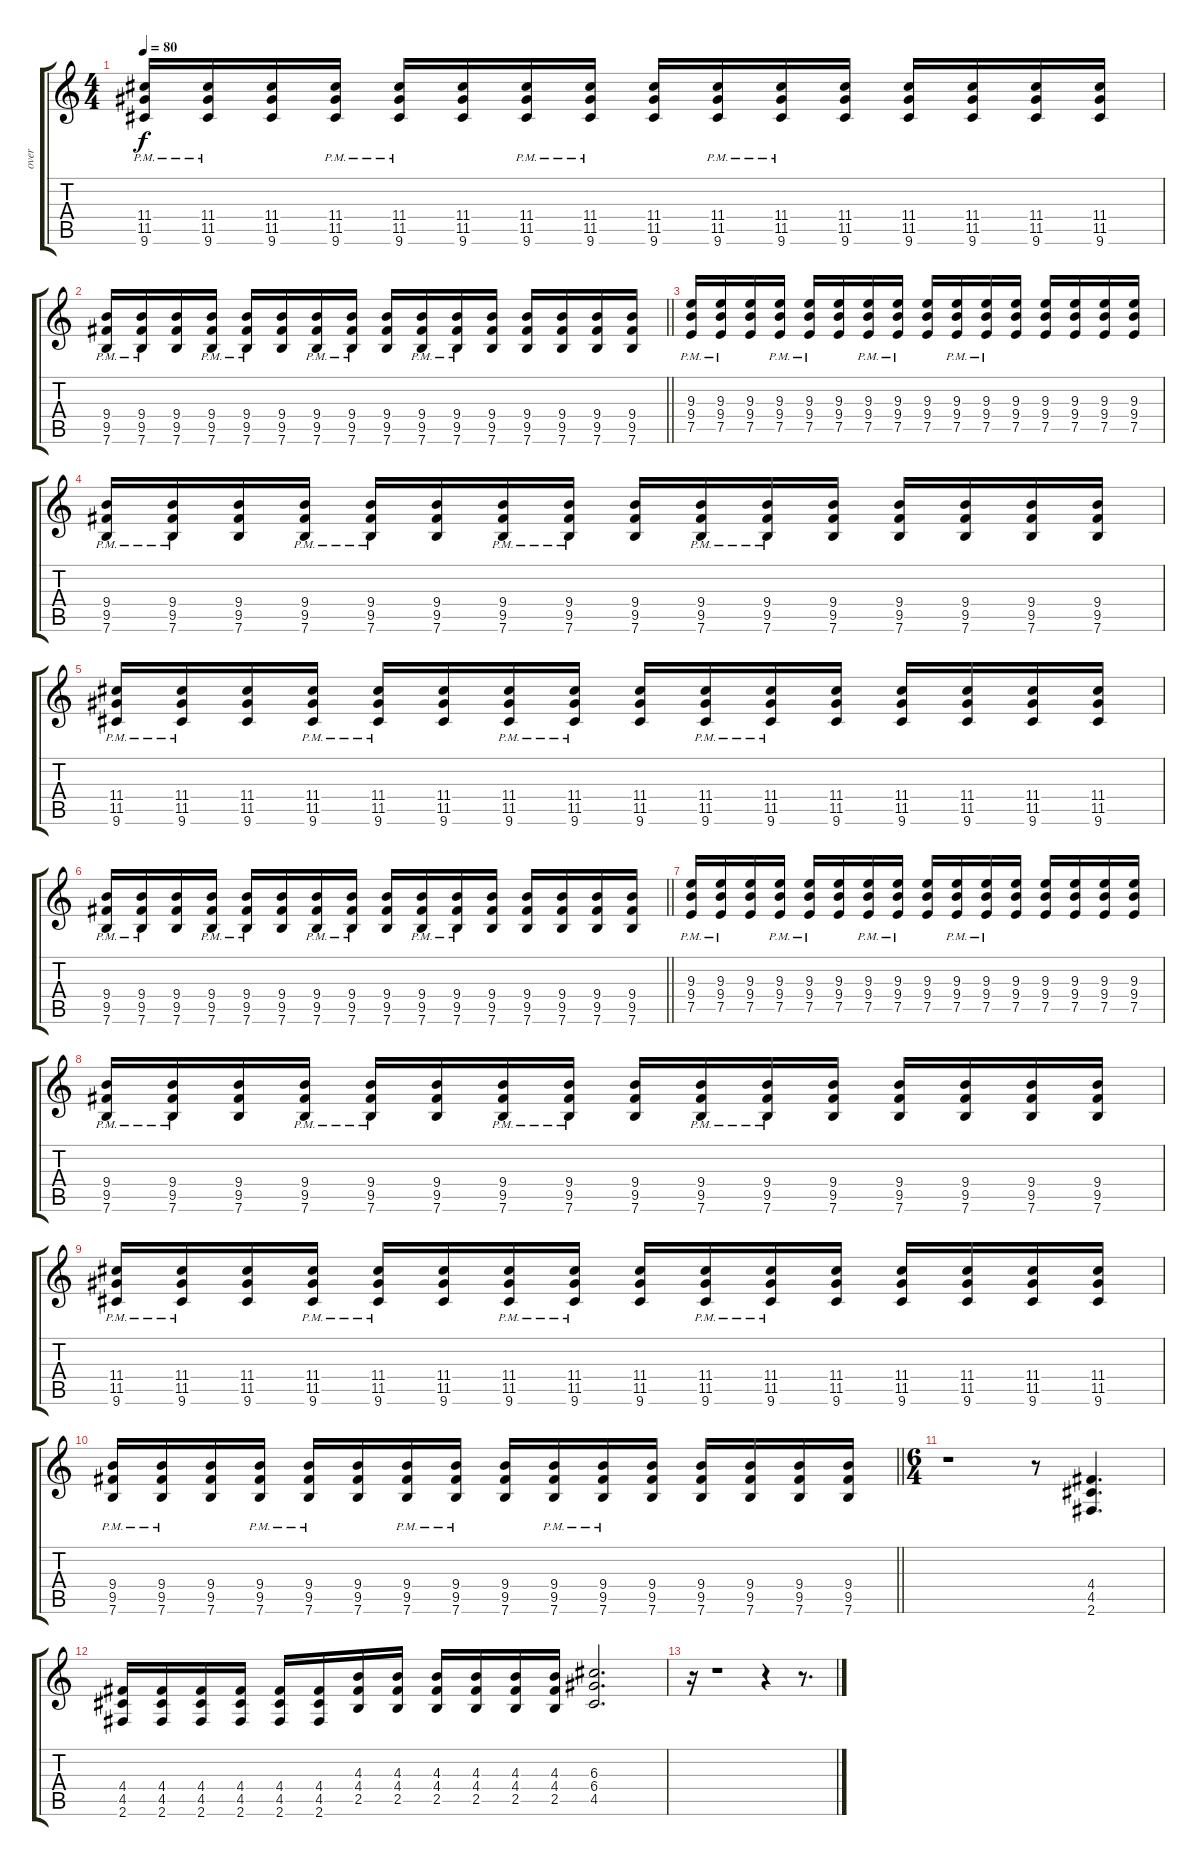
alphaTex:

\track ("over" "over") {instrument overdrivenguitar}
\staff {score tabs}
\tuning (E4 B3 G3 D3 A2 E2) {hide}
\ts (4 4)
\tempo 80
\clef g2
\ks c
(11.4{pm} 11.5{pm} 9.6{pm}).16{dy f} (11.4{pm} 11.5{pm} 9.6{pm}).16 (11.4 11.5 9.6).16 (11.4{pm} 11.5{pm} 9.6{pm}).16 (11.4{pm} 11.5{pm} 9.6{pm}).16 (11.4 11.5 9.6).16 (11.4{pm} 11.5{pm} 9.6{pm}).16 (11.4{pm} 11.5{pm} 9.6{pm}).16 (11.4 11.5 9.6).16 (11.4{pm} 11.5{pm} 9.6{pm}).16 (11.4{pm} 11.5{pm} 9.6{pm}).16 (11.4 11.5 9.6).16 (11.4 11.5 9.6).16 (11.4 11.5 9.6).16 (11.4 11.5 9.6).16 (11.4 11.5 9.6).16 |
\barLineRight lightlight
(9.4{pm} 9.5{pm} 7.6{pm}).16 (9.4{pm} 9.5{pm} 7.6{pm}).16 (9.4 9.5 7.6).16 (9.4{pm} 9.5{pm} 7.6{pm}).16 (9.4{pm} 9.5{pm} 7.6{pm}).16 (9.4 9.5 7.6).16 (9.4{pm} 9.5{pm} 7.6{pm}).16 (9.4{pm} 9.5{pm} 7.6{pm}).16 (9.4 9.5 7.6).16 (9.4{pm} 9.5{pm} 7.6{pm}).16 (9.4{pm} 9.5{pm} 7.6{pm}).16 (9.4 9.5 7.6).16 (9.4 9.5 7.6).16 (9.4 9.5 7.6).16 (9.4 9.5 7.6).16 (9.4 9.5 7.6).16 |
(9.3{pm} 9.4{pm} 7.5{pm}).16 (9.3{pm} 9.4{pm} 7.5{pm}).16 (9.3 9.4 7.5).16 (9.3{pm} 9.4{pm} 7.5{pm}).16 (9.3{pm} 9.4{pm} 7.5{pm}).16 (9.3 9.4 7.5).16 (9.3{pm} 9.4{pm} 7.5{pm}).16 (9.3{pm} 9.4{pm} 7.5{pm}).16 (9.3 9.4 7.5).16 (9.3{pm} 9.4{pm} 7.5{pm}).16 (9.3{pm} 9.4{pm} 7.5{pm}).16 (9.3 9.4 7.5).16 (9.3 9.4 7.5).16 (9.3 9.4 7.5).16 (9.3 9.4 7.5).16 (9.3 9.4 7.5).16 |
(9.4{pm} 9.5{pm} 7.6{pm}).16 (9.4{pm} 9.5{pm} 7.6{pm}).16 (9.4 9.5 7.6).16 (9.4{pm} 9.5{pm} 7.6{pm}).16 (9.4{pm} 9.5{pm} 7.6{pm}).16 (9.4 9.5 7.6).16 (9.4{pm} 9.5{pm} 7.6{pm}).16 (9.4{pm} 9.5{pm} 7.6{pm}).16 (9.4 9.5 7.6).16 (9.4{pm} 9.5{pm} 7.6{pm}).16 (9.4{pm} 9.5{pm} 7.6{pm}).16 (9.4 9.5 7.6).16 (9.4 9.5 7.6).16 (9.4 9.5 7.6).16 (9.4 9.5 7.6).16 (9.4 9.5 7.6).16 |
(11.4{pm} 11.5{pm} 9.6{pm}).16 (11.4{pm} 11.5{pm} 9.6{pm}).16 (11.4 11.5 9.6).16 (11.4{pm} 11.5{pm} 9.6{pm}).16 (11.4{pm} 11.5{pm} 9.6{pm}).16 (11.4 11.5 9.6).16 (11.4{pm} 11.5{pm} 9.6{pm}).16 (11.4{pm} 11.5{pm} 9.6{pm}).16 (11.4 11.5 9.6).16 (11.4{pm} 11.5{pm} 9.6{pm}).16 (11.4{pm} 11.5{pm} 9.6{pm}).16 (11.4 11.5 9.6).16 (11.4 11.5 9.6).16 (11.4 11.5 9.6).16 (11.4 11.5 9.6).16 (11.4 11.5 9.6).16 |
\barLineRight lightlight
(9.4{pm} 9.5{pm} 7.6{pm}).16 (9.4{pm} 9.5{pm} 7.6{pm}).16 (9.4 9.5 7.6).16 (9.4{pm} 9.5{pm} 7.6{pm}).16 (9.4{pm} 9.5{pm} 7.6{pm}).16 (9.4 9.5 7.6).16 (9.4{pm} 9.5{pm} 7.6{pm}).16 (9.4{pm} 9.5{pm} 7.6{pm}).16 (9.4 9.5 7.6).16 (9.4{pm} 9.5{pm} 7.6{pm}).16 (9.4{pm} 9.5{pm} 7.6{pm}).16 (9.4 9.5 7.6).16 (9.4 9.5 7.6).16 (9.4 9.5 7.6).16 (9.4 9.5 7.6).16 (9.4 9.5 7.6).16 |
(9.3{pm} 9.4{pm} 7.5{pm}).16 (9.3{pm} 9.4{pm} 7.5{pm}).16 (9.3 9.4 7.5).16 (9.3{pm} 9.4{pm} 7.5{pm}).16 (9.3{pm} 9.4{pm} 7.5{pm}).16 (9.3 9.4 7.5).16 (9.3{pm} 9.4{pm} 7.5{pm}).16 (9.3{pm} 9.4{pm} 7.5{pm}).16 (9.3 9.4 7.5).16 (9.3{pm} 9.4{pm} 7.5{pm}).16 (9.3{pm} 9.4{pm} 7.5{pm}).16 (9.3 9.4 7.5).16 (9.3 9.4 7.5).16 (9.3 9.4 7.5).16 (9.3 9.4 7.5).16 (9.3 9.4 7.5).16 |
(9.4{pm} 9.5{pm} 7.6{pm}).16 (9.4{pm} 9.5{pm} 7.6{pm}).16 (9.4 9.5 7.6).16 (9.4{pm} 9.5{pm} 7.6{pm}).16 (9.4{pm} 9.5{pm} 7.6{pm}).16 (9.4 9.5 7.6).16 (9.4{pm} 9.5{pm} 7.6{pm}).16 (9.4{pm} 9.5{pm} 7.6{pm}).16 (9.4 9.5 7.6).16 (9.4{pm} 9.5{pm} 7.6{pm}).16 (9.4{pm} 9.5{pm} 7.6{pm}).16 (9.4 9.5 7.6).16 (9.4 9.5 7.6).16 (9.4 9.5 7.6).16 (9.4 9.5 7.6).16 (9.4 9.5 7.6).16 |
(11.4{pm} 11.5{pm} 9.6{pm}).16 (11.4{pm} 11.5{pm} 9.6{pm}).16 (11.4 11.5 9.6).16 (11.4{pm} 11.5{pm} 9.6{pm}).16 (11.4{pm} 11.5{pm} 9.6{pm}).16 (11.4 11.5 9.6).16 (11.4{pm} 11.5{pm} 9.6{pm}).16 (11.4{pm} 11.5{pm} 9.6{pm}).16 (11.4 11.5 9.6).16 (11.4{pm} 11.5{pm} 9.6{pm}).16 (11.4{pm} 11.5{pm} 9.6{pm}).16 (11.4 11.5 9.6).16 (11.4 11.5 9.6).16 (11.4 11.5 9.6).16 (11.4 11.5 9.6).16 (11.4 11.5 9.6).16 |
\barLineRight lightlight
(9.4{pm} 9.5{pm} 7.6{pm}).16 (9.4{pm} 9.5{pm} 7.6{pm}).16 (9.4 9.5 7.6).16 (9.4{pm} 9.5{pm} 7.6{pm}).16 (9.4{pm} 9.5{pm} 7.6{pm}).16 (9.4 9.5 7.6).16 (9.4{pm} 9.5{pm} 7.6{pm}).16 (9.4{pm} 9.5{pm} 7.6{pm}).16 (9.4 9.5 7.6).16 (9.4{pm} 9.5{pm} 7.6{pm}).16 (9.4{pm} 9.5{pm} 7.6{pm}).16 (9.4 9.5 7.6).16 (9.4 9.5 7.6).16 (9.4 9.5 7.6).16 (9.4 9.5 7.6).16 (9.4 9.5 7.6).16 |
\ts (6 4)
r.1 r.8 (4.4 4.5 2.6).4{d} |
(4.4 4.5 2.6).16 (4.4 4.5 2.6).16 (4.4 4.5 2.6).16 (4.4 4.5 2.6).16 (4.4 4.5 2.6).16 (4.4 4.5 2.6).16 (4.3 4.4 2.5).16 (4.3 4.4 2.5).16 (4.3 4.4 2.5).16 (4.3 4.4 2.5).16 (4.3 4.4 2.5).16 (4.3 4.4 2.5).16 (6.3 6.4 4.5).2{d} |
r.16 r.1 r.4 r.8{d}
